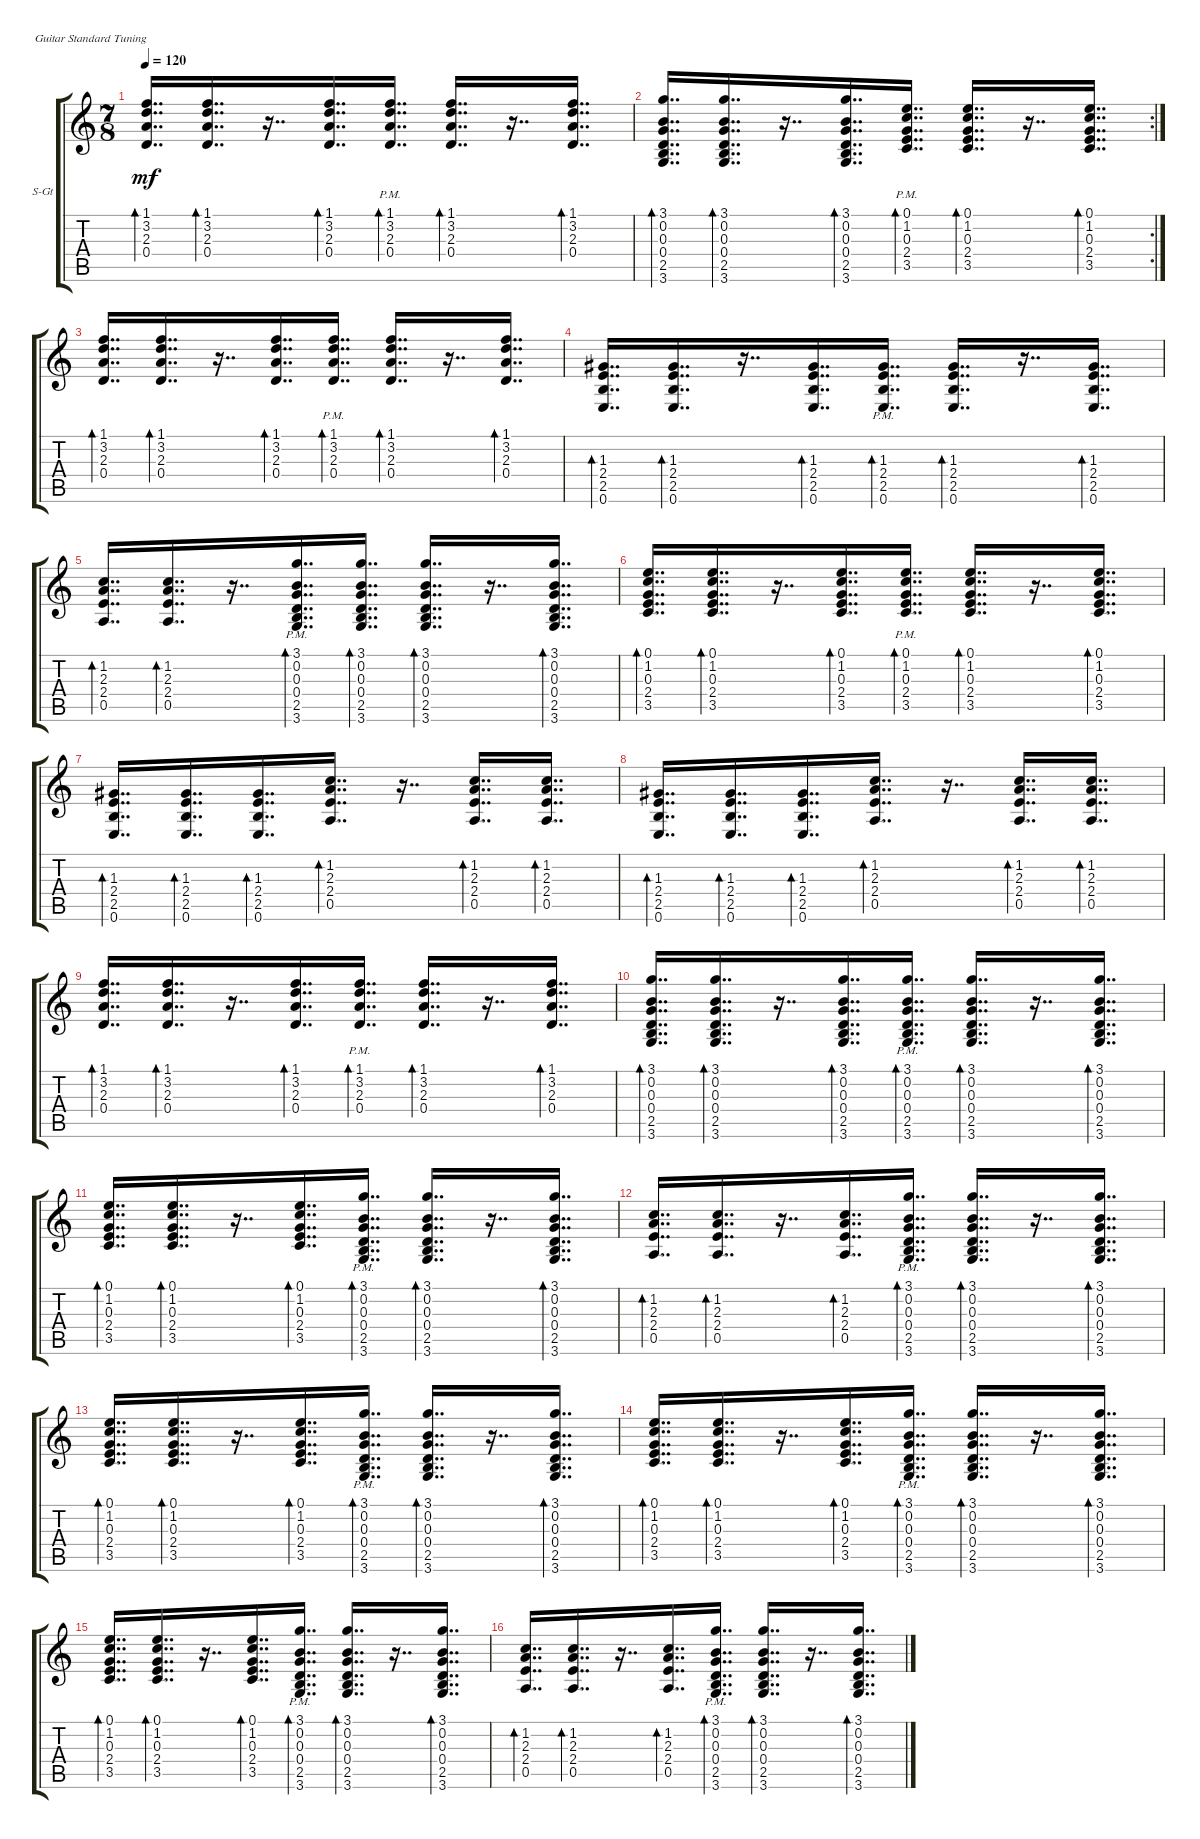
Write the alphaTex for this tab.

\defaultSystemsLayout 4
\bracketExtendMode groupsimilarinstruments
\firstSystemTrackNameOrientation horizontal
\otherSystemsTrackNameOrientation horizontal
\track ("Steel Guitar" "S-Gt") {instrument acousticguitarsteel}
\staff {score tabs}
\tuning (E4 B3 G3 D3 A2 E2)
\ts (7 8)
\tempo 120
\clef g2
\ks c
(0.4 2.3 3.2 1.1).16{dd bd 56 dy mf} (2.3 3.2 1.1 0.4).16{dd bd 56} r.16{dd} (0.4 2.3 3.2 1.1).16{dd bd 56} (2.3{pm} 3.2 1.1 0.4).16{dd bd 56} (0.4 2.3 1.1 3.2).16{dd bd 56} r.16{dd} (0.4 2.3 3.2 1.1).16{dd bd 56} |
\rc 2
(0.4 0.3 0.2 3.1 2.5 3.6).16{dd bd 56} (0.3 0.2 3.1 0.4 3.6 2.5).16{dd bd 56} r.16{dd} (0.4 0.3 0.2 3.1 2.5 3.6).16{dd bd 56} (3.5 2.4 0.3{pm} 1.2 0.1).16{dd bd 56} (3.5 2.4 0.3 1.2 0.1).16{dd bd 56} r.16{dd} (3.5 2.4 0.3 1.2 0.1).16{dd bd 56} |
(0.4 2.3 3.2 1.1).16{dd bd 56} (2.3 3.2 1.1 0.4).16{dd bd 56} r.16{dd} (0.4 2.3 3.2 1.1).16{dd bd 56} (2.3{pm} 3.2 1.1 0.4).16{dd bd 56} (0.4 2.3 1.1 3.2).16{dd bd 56} r.16{dd} (0.4 2.3 3.2 1.1).16{dd bd 56} |
(2.4 1.3 2.5 0.6).16{dd bd 56} (1.3 2.4 2.5 0.6).16{dd bd 56} r.16{dd} (2.4 1.3 2.5 0.6).16{dd bd 56} (1.3{pm} 2.4 2.5 0.6).16{dd bd 56} (2.4 1.3 2.5 0.6).16{dd bd 56} r.16{dd} (2.4 1.3 2.5 0.6).16{dd bd 56} |
(2.4 2.3 1.2 0.5).16{dd bd 56} (2.3 1.2 2.4 0.5).16{dd bd 56} r.16{dd} (0.3{pm} 0.2 0.4 2.5 3.6 3.1).16{dd bd 56} (0.4 0.3 0.2 2.5 3.6 3.1).16{dd bd 56} (0.4 0.3 0.2 2.5 3.6 3.1).16{dd bd 56} r.16{dd} (0.4 0.3 0.2 2.5 3.6 3.1).16{dd bd 56} |
(3.5 2.4 0.3 1.2 0.1).16{dd bd 56} (3.5 2.4 0.3 1.2 0.1).16{dd bd 56} r.16{dd} (3.5 2.4 0.3 1.2 0.1).16{dd bd 56} (3.5 2.4 0.3{pm} 1.2 0.1).16{dd bd 56} (3.5 2.4 0.3 1.2 0.1).16{dd bd 56} r.16{dd} (3.5 2.4 0.3 1.2 0.1).16{dd bd 56} |
(2.4 1.3 2.5 0.6).16{dd bd 56} (1.3 2.4 2.5 0.6).16{dd bd 56} (2.4 1.3 2.5 0.6).16{dd bd 56} (2.4 2.3 1.2 0.5).16{dd bd 56} r.16{dd} (2.4 2.3 1.2 0.5).16{dd bd 56} (2.4 2.3 1.2 0.5).16{dd bd 56} |
(2.4 1.3 2.5 0.6).16{dd bd 56} (1.3 2.4 2.5 0.6).16{dd bd 56} (2.4 1.3 2.5 0.6).16{dd bd 56} (2.4 2.3 1.2 0.5).16{dd bd 56} r.16{dd} (2.4 2.3 1.2 0.5).16{dd bd 56} (2.4 2.3 1.2 0.5).16{dd bd 56} |
(0.4 2.3 3.2 1.1).16{dd bd 56} (2.3 3.2 1.1 0.4).16{dd bd 56} r.16{dd} (0.4 2.3 3.2 1.1).16{dd bd 56} (2.3{pm} 3.2 1.1 0.4).16{dd bd 56} (0.4 2.3 1.1 3.2).16{dd bd 56} r.16{dd} (0.4 2.3 3.2 1.1).16{dd bd 56} |
(0.4 0.3 0.2 3.1 2.5 3.6).16{dd bd 56} (0.3 0.2 3.1 0.4 3.6 2.5).16{dd bd 56} r.16{dd} (0.4 0.3 0.2 3.1 2.5 3.6).16{dd bd 56} (2.5 0.4 0.3{pm} 0.2 3.1 3.6).16{dd bd 56} (2.5 0.4 0.3 0.2 3.1 3.6).16{dd bd 56} r.16{dd} (2.5 0.4 0.3 3.1 3.6 0.2).16{dd bd 56} |
(3.5 2.4 0.3 1.2 0.1).16{dd bd 56} (3.5 2.4 0.3 1.2 0.1).16{dd bd 56} r.16{dd} (3.5 2.4 0.3 1.2 0.1).16{dd bd 56} (2.5 0.4 0.3{pm} 0.2 3.1 3.6).16{dd bd 56} (2.5 0.4 0.3 0.2 3.1 3.6).16{dd bd 56} r.16{dd} (2.5 0.4 0.3 3.1 3.6 0.2).16{dd bd 56} |
(0.5 2.4 2.3 1.2).16{dd bd 56} (2.4 2.3 1.2 0.5).16{dd bd 56} r.16{dd} (0.5 2.4 2.3 1.2).16{dd bd 56} (2.5 0.4 0.3{pm} 0.2 3.1 3.6).16{dd bd 56} (2.5 0.4 0.3 0.2 3.1 3.6).16{dd bd 56} r.16{dd} (2.5 0.4 0.3 3.1 3.6 0.2).16{dd bd 56} |
(3.5 2.4 0.3 1.2 0.1).16{dd bd 56} (3.5 2.4 0.3 1.2 0.1).16{dd bd 56} r.16{dd} (3.5 2.4 0.3 1.2 0.1).16{dd bd 56} (2.5 0.4 0.3{pm} 0.2 3.1 3.6).16{dd bd 56} (2.5 0.4 0.3 0.2 3.1 3.6).16{dd bd 56} r.16{dd} (2.5 0.4 0.3 3.1 3.6 0.2).16{dd bd 56} |
(3.5 2.4 0.3 1.2 0.1).16{dd bd 56} (3.5 2.4 0.3 1.2 0.1).16{dd bd 56} r.16{dd} (3.5 2.4 0.3 1.2 0.1).16{dd bd 56} (2.5 0.4 0.3{pm} 0.2 3.1 3.6).16{dd bd 56} (2.5 0.4 0.3 0.2 3.1 3.6).16{dd bd 56} r.16{dd} (2.5 0.4 0.3 3.1 3.6 0.2).16{dd bd 56} |
(3.5 2.4 0.3 1.2 0.1).16{dd bd 56} (3.5 2.4 0.3 1.2 0.1).16{dd bd 56} r.16{dd} (3.5 2.4 0.3 1.2 0.1).16{dd bd 56} (2.5 0.4 0.3{pm} 0.2 3.1 3.6).16{dd bd 56} (2.5 0.4 0.3 0.2 3.1 3.6).16{dd bd 56} r.16{dd} (2.5 0.4 0.3 3.1 3.6 0.2).16{dd bd 56} |
(0.5 2.4 2.3 1.2).16{dd bd 56} (2.4 2.3 1.2 0.5).16{dd bd 56} r.16{dd} (0.5 2.4 2.3 1.2).16{dd bd 56} (2.5 0.4 0.3{pm} 0.2 3.1 3.6).16{dd bd 56} (2.5 0.4 0.3 0.2 3.1 3.6).16{dd bd 56} r.16{dd} (2.5 0.4 0.3 3.1 3.6 0.2).16{dd bd 56}
